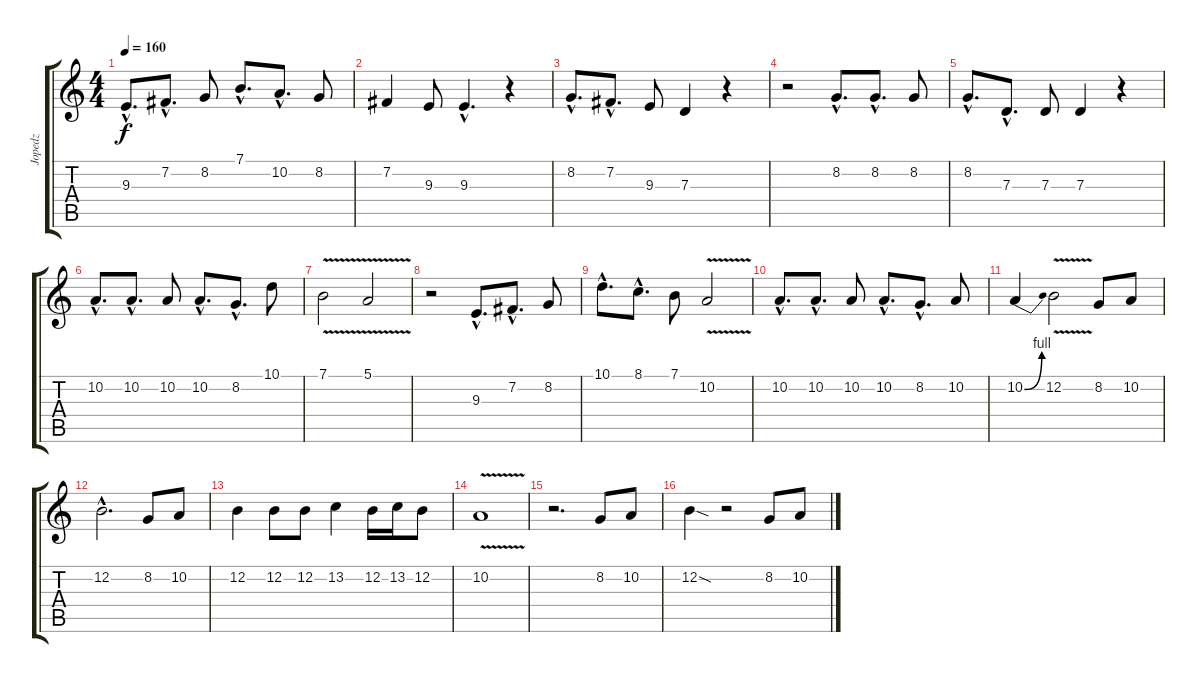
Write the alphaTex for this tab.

\track ("Jopedz" "Jopedz") {instrument tenorsax}
\staff {score tabs}
\tuning (E4 B3 G3 D3 A2 E2) {hide}
\ts (4 4)
\tempo 160
\clef g2
\ks c
9.3{hac}.8{d dy f} 7.2{hac}.8{d} 8.2.8 7.1{hac}.8{d} 10.2{hac}.8{d} 8.2.8 |
7.2.4 9.3.8 9.3{hac}.4{d} r.4 |
8.2{hac}.8{d} 7.2{hac}.8{d} 9.3.8 7.3.4 r.4 |
r.2 8.2{hac}.8{d} 8.2{hac}.8{d} 8.2.8 |
8.2{hac}.8{d} 7.3{hac}.8{d} 7.3.8 7.3.4 r.4 |
10.2{hac}.8{d} 10.2{hac}.8{d} 10.2.8 10.2{hac}.8{d} 8.2{hac}.8{d} 10.1.8 |
7.1{v}.2 5.1{v}.2 |
r.2 9.3{hac}.8{d} 7.2{hac}.8{d} 8.2.8 |
10.1{hac}.8{d} 8.1{hac}.8{d} 7.1.8 10.2{v}.2 |
10.2{hac}.8{d} 10.2{hac}.8{d} 10.2.8 10.2{hac}.8{d} 8.2{hac}.8{d} 10.2.8 |
10.2{be (bend 0 0 60 4)}.4 12.2{v}.2 8.2.8 10.2.8 |
12.2{hac}.2{d} 8.2.8 10.2.8 |
12.2.4 12.2.8 12.2.8 13.2.4 12.2.16 13.2.16 12.2.8 |
10.2{v}.1 |
r.2{d} 8.2.8 10.2.8 |
12.2{sod}.4 r.2 8.2.8 10.2.8
